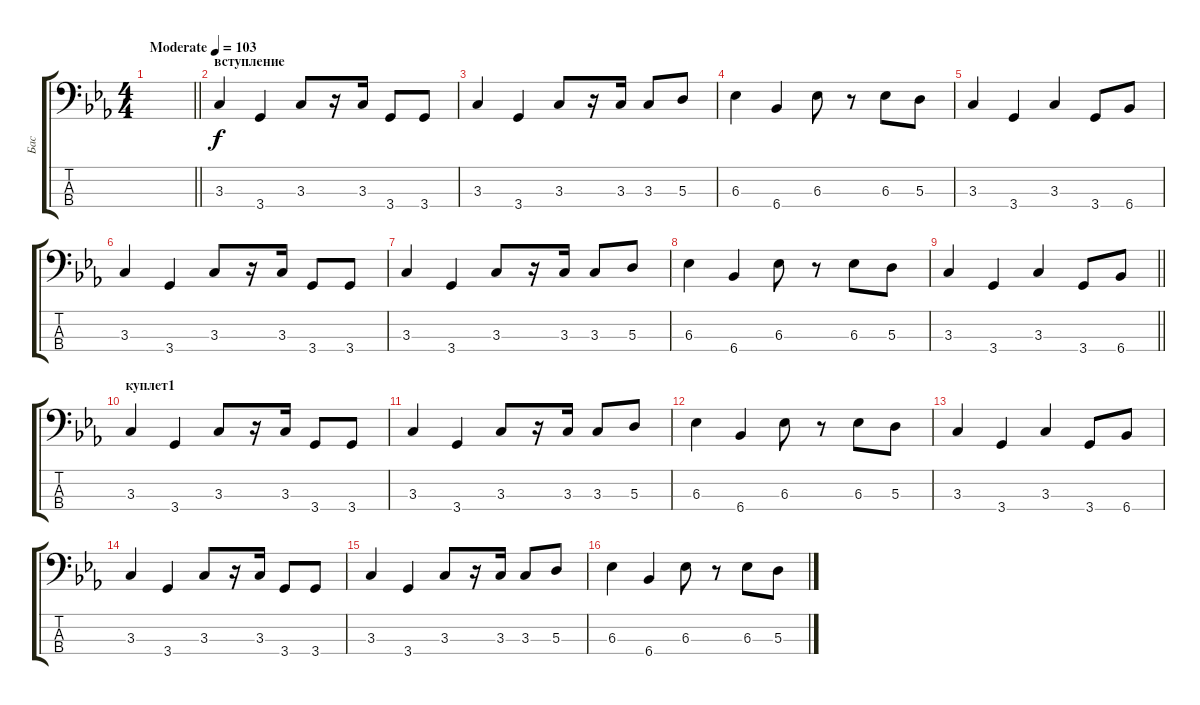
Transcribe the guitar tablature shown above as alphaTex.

\track ("Бас" "Бас") {instrument electricbassfinger}
\staff {score tabs}
\tuning (G2 D2 A1 E1) {hide}
\ts (4 4)
\tempo (103 "Moderate")
\clef f4
\barLineRight lightlight
\ks cminor
|
\section ("" "вступление")
3.3.4 3.4.4 3.3.8 r.16 3.3.16 3.4.8 3.4.8 |
3.3.4 3.4.4 3.3.8 r.16 3.3.16 3.3.8 5.3.8 |
6.3.4 6.4.4 6.3.8 r.8 6.3.8 5.3.8 |
3.3.4 3.4.4 3.3.4 3.4.8 6.4.8 |
3.3.4 3.4.4 3.3.8 r.16 3.3.16 3.4.8 3.4.8 |
3.3.4 3.4.4 3.3.8 r.16 3.3.16 3.3.8 5.3.8 |
6.3.4 6.4.4 6.3.8 r.8 6.3.8 5.3.8 |
\barLineRight lightlight
3.3.4 3.4.4 3.3.4 3.4.8 6.4.8 |
\section ("" "куплет1")
3.3.4 3.4.4 3.3.8 r.16 3.3.16 3.4.8 3.4.8 |
3.3.4 3.4.4 3.3.8 r.16 3.3.16 3.3.8 5.3.8 |
6.3.4 6.4.4 6.3.8 r.8 6.3.8 5.3.8 |
3.3.4 3.4.4 3.3.4 3.4.8 6.4.8 |
3.3.4 3.4.4 3.3.8 r.16 3.3.16 3.4.8 3.4.8 |
3.3.4 3.4.4 3.3.8 r.16 3.3.16 3.3.8 5.3.8 |
6.3.4 6.4.4 6.3.8 r.8 6.3.8 5.3.8
